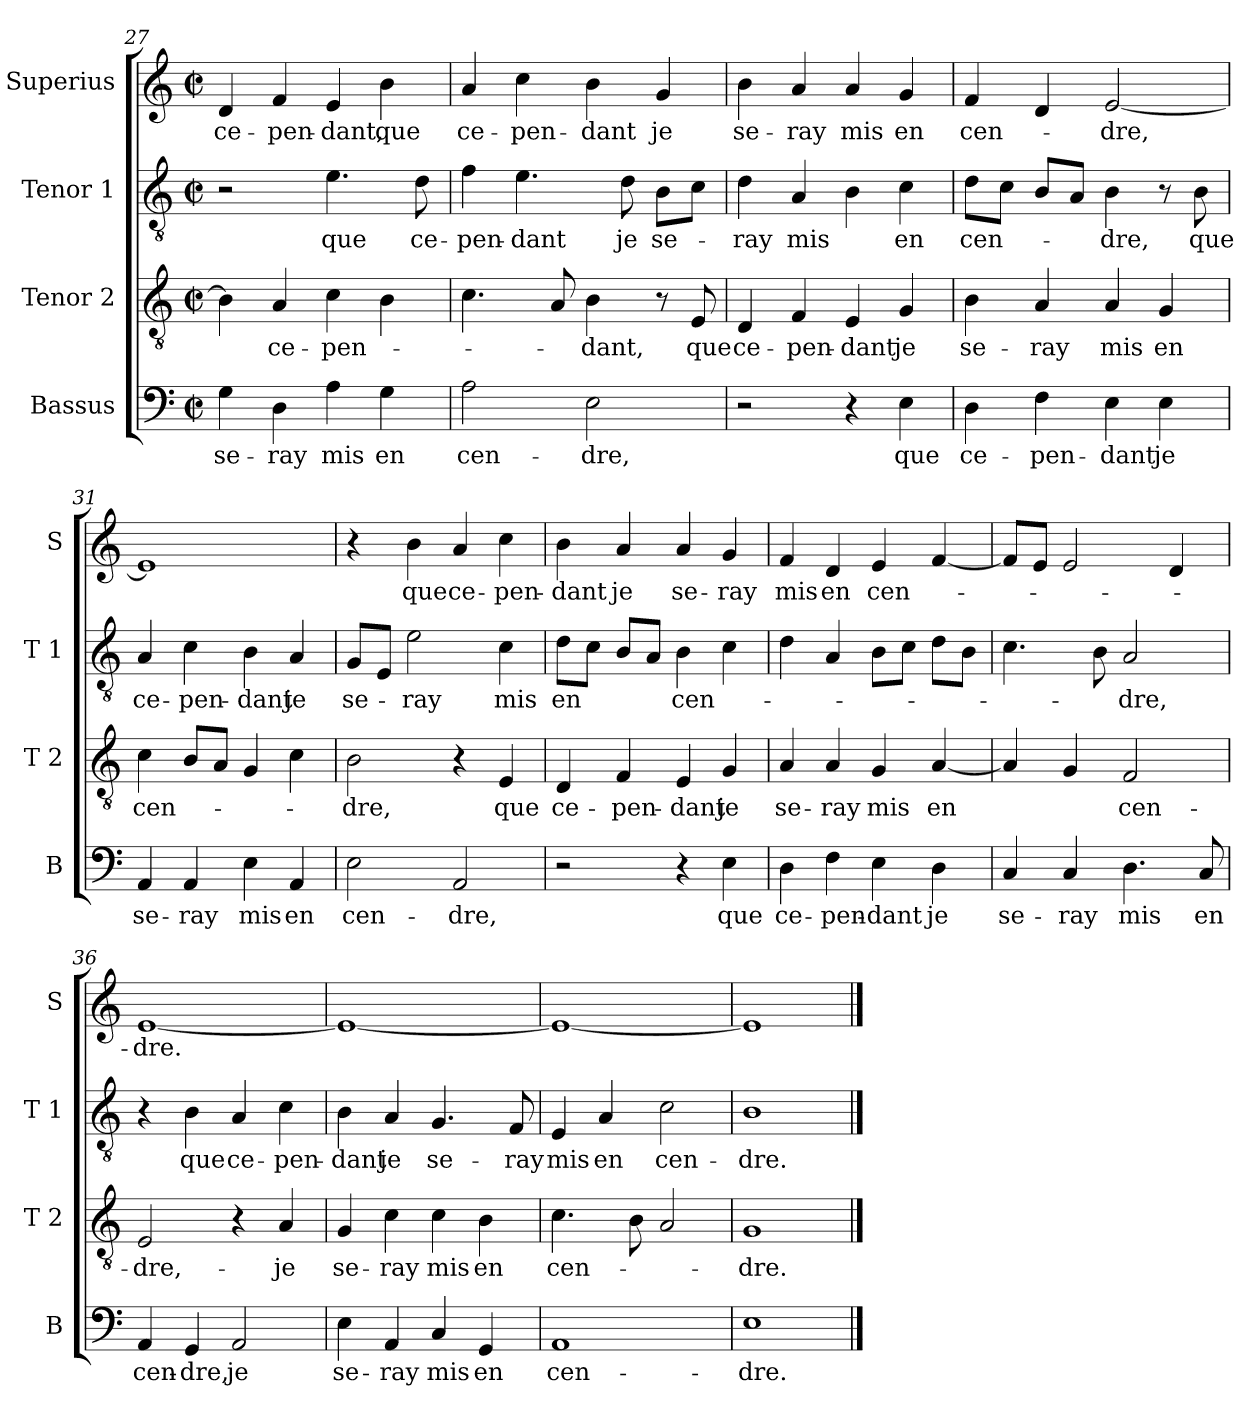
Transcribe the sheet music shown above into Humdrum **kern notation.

**kern	**text	**kern	**text	**kern	**text	**kern	**text
*part4	*part4	*part3	*part3	*part2	*part2	*part1	*part1
*staff4	*staff4	*staff3	*staff3	*staff2	*staff2	*staff1	*staff1
*I"Bassus	*	*I"Tenor 2	*	*I"Tenor 1	*	*I"Superius	*
*I'B	*	*I'T 2	*	*I'T 1	*	*I'S	*
*clefF4	*	*clefGv2	*	*clefGv2	*	*clefG2	*
*k[]	*	*k[]	*	*k[]	*	*k[]	*
*C:	*	*C:	*	*C:	*	*C:	*
*M2/2	*	*M2/2	*	*M2/2	*	*M2/2	*
*met(c|)	*	*met(c|)	*	*met(c|)	*	*met(c|)	*
=27	=27	=27	=27	=27	=27	=27	=27
4G\	se-	4B\]	.	2r	.	4d/	ce-
4D\	-ray	4A/	ce-	.	.	4f/	-pen-
4A\	mis	4c\	-pen-	4.e\	que	4e/	-dant,
4G\	en	4B\	.	.	.	4b\	que
.	.	.	.	8d\	ce-	.	.
=28	=28	=28	=28	=28	=28	=28	=28
2A\	cen-	4.c\	.	4f\	-pen-	4a/	ce-
.	.	.	.	4.e\	-dant	4cc\	-pen-
.	.	8A/	.	.	.	.	.
2E\	-dre,	4B\	-dant,	.	.	4b\	-dant
.	.	.	.	8d\	je	.	.
.	.	8r	.	8B\L	se-	4g/	je
.	.	8E/	que	8c\J	.	.	.
=29	=29	=29	=29	=29	=29	=29	=29
2r	.	4D/	ce-	4d\	-ray	4b\	se-
.	.	4F/	-pen-	4A/	mis	4a/	-ray
4r	.	4E/	-dant	4B\	.	4a/	mis
4E\	que	4G/	je	4c\	en	4g/	en
=30	=30	=30	=30	=30	=30	=30	=30
4D\	ce-	4B\	se-	8d\L	cen-	4f/	cen-
.	.	.	.	8c\J	.	.	.
4F\	-pen-	4A/	-ray	8B/L	.	4d/	.
.	.	.	.	8A/J	.	.	.
4E\	-dant	4A/	mis	4B\	-dre,	[2e/	-dre,
4E\	je	4G/	en	8r	.	.	.
.	.	.	.	8B\	que	.	.
!!LO:PB:g=z
=31	=31	=31	=31	=31	=31	=31	=31
4AA/	se-	4c\	cen-	4A/	ce-	1e]	.
4AA/	-ray	8B/L	.	4c\	-pen-	.	.
.	.	8A/J	.	.	.	.	.
4E\	mis	4G/	.	4B\	-dant	.	.
4AA/	en	4c\	.	4A/	je	.	.
=32	=32	=32	=32	=32	=32	=32	=32
2E\	cen-	2B\	-dre,	8G/L	se-	4r	.
.	.	.	.	8E/J	.	.	.
.	.	.	.	2e\	-ray	4b\	que
2AA/	-dre,	4r	.	.	.	4a/	ce-
.	.	4E/	que	4c\	mis	4cc\	-pen-
=33	=33	=33	=33	=33	=33	=33	=33
2r	.	4D/	ce-	8d\L	en	4b\	-dant
.	.	.	.	8c\J	.	.	.
.	.	4F/	-pen-	8B/L	.	4a/	je
.	.	.	.	8A/J	.	.	.
4r	.	4E/	-dant	4B\	cen-	4a/	se-
4E\	que	4G/	je	4c\	.	4g/	-ray
=34	=34	=34	=34	=34	=34	=34	=34
4D\	ce-	4A/	se-	4d\	.	4f/	mis
4F\	-pen-	4A/	-ray	4A/	.	4d/	en
4E\	-dant	4G/	mis	8B\L	.	4e/	cen-
.	.	.	.	8c\J	.	.	.
4D\	je	[4A/	en	8d\L	.	[4f/	.
.	.	.	.	8B\J	.	.	.
=35	=35	=35	=35	=35	=35	=35	=35
4C/	se-	4A/]	.	4.c\	.	8f/L]	.
.	.	.	.	.	.	8e/J	.
4C/	-ray	4G/	.	.	.	2e/	.
.	.	.	.	8B\	.	.	.
4.D\	mis	2F/	cen-	2A/	-dre,	.	.
.	.	.	.	.	.	4d/	.
8C/	en	.	.	.	.	.	.
!!LO:LB:g=z
=36	=36	=36	=36	=36	=36	=36	=36
4AA/	cen-	2E/	-dre,-	4r	.	[1e	-dre.
4GG/	-dre,	.	.	4B\	que	.	.
2AA/	je	4r	.	4A/	ce-	.	.
.	.	4A/	-je	4c\	-pen-	.	.
=37	=37	=37	=37	=37	=37	=37	=37
4E\	se-	4G/	se-	4B\	-dant	1e_	.
4AA/	-ray	4c\	-ray	4A/	je	.	.
4C/	mis	4c\	mis	4.G/	se-	.	.
4GG/	en	4B\	en	.	.	.	.
.	.	.	.	8F/	-ray	.	.
=38	=38	=38	=38	=38	=38	=38	=38
1AA	cen-	4.c\	cen-	4E/	mis	1e_	.
.	.	.	.	4A/	en	.	.
.	.	8B\	.	.	.	.	.
.	.	2A/	.	2c\	cen-	.	.
=39	=39	=39	=39	=39	=39	=39	=39
1E	-dre.	1G	-dre.	1B	-dre.	1e]	.
==	==	==	==	==	==	==	==
*-	*-	*-	*-	*-	*-	*-	*-
